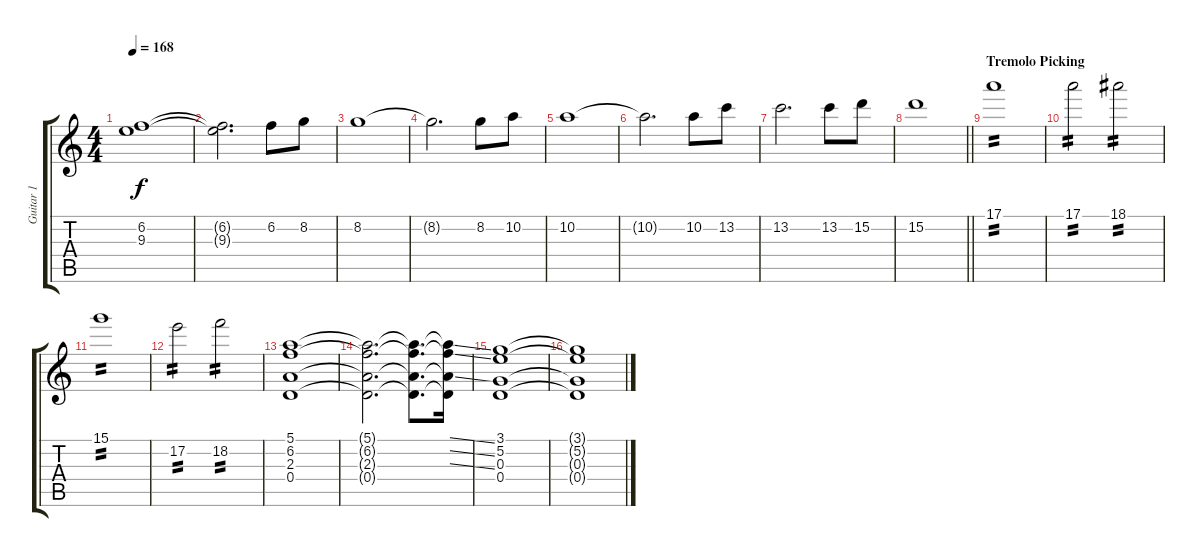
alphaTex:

\track ("Guitar 1" "Guitar 1") {instrument distortionguitar}
\staff {score tabs}
\tuning (E4 B3 G3 D3 A2 D2) {hide}
\ts (4 4)
\tempo 168
\clef g2
\ks c
(6.2 9.3).1{dy f} |
(6.2{t} 9.3{t}).2{d} 6.2.8 8.2.8 |
8.2.1 |
8.2{t}.2{d} 8.2.8 10.2.8 |
10.2.1 |
10.2{t}.2{d} 10.2.8 13.2.8 |
13.2.2{d} 13.2.8 15.2.8 |
\barLineRight lightlight
15.2.1 |
\section ("" "Tremolo Picking")
17.1.1{tp 2} |
17.1.2{tp 2} 18.1.2{tp 2} |
15.1.1{tp 2} |
17.2.2{tp 2} 18.2.2{tp 2} |
(5.1 6.2 2.3 0.4).1 |
(5.1{t} 6.2{t} 2.3{t} 0.4{t}).2{d} (5.1{t} 6.2{t} 2.3{t} 0.4{t}).8{d} (5.1{ss t} 6.2{ss t} 2.3{ss t} 0.4{t}).16 |
(3.1 5.2 0.3 0.4).1 |
(3.1{t} 5.2{t} 0.3{t} 0.4{t}).1
